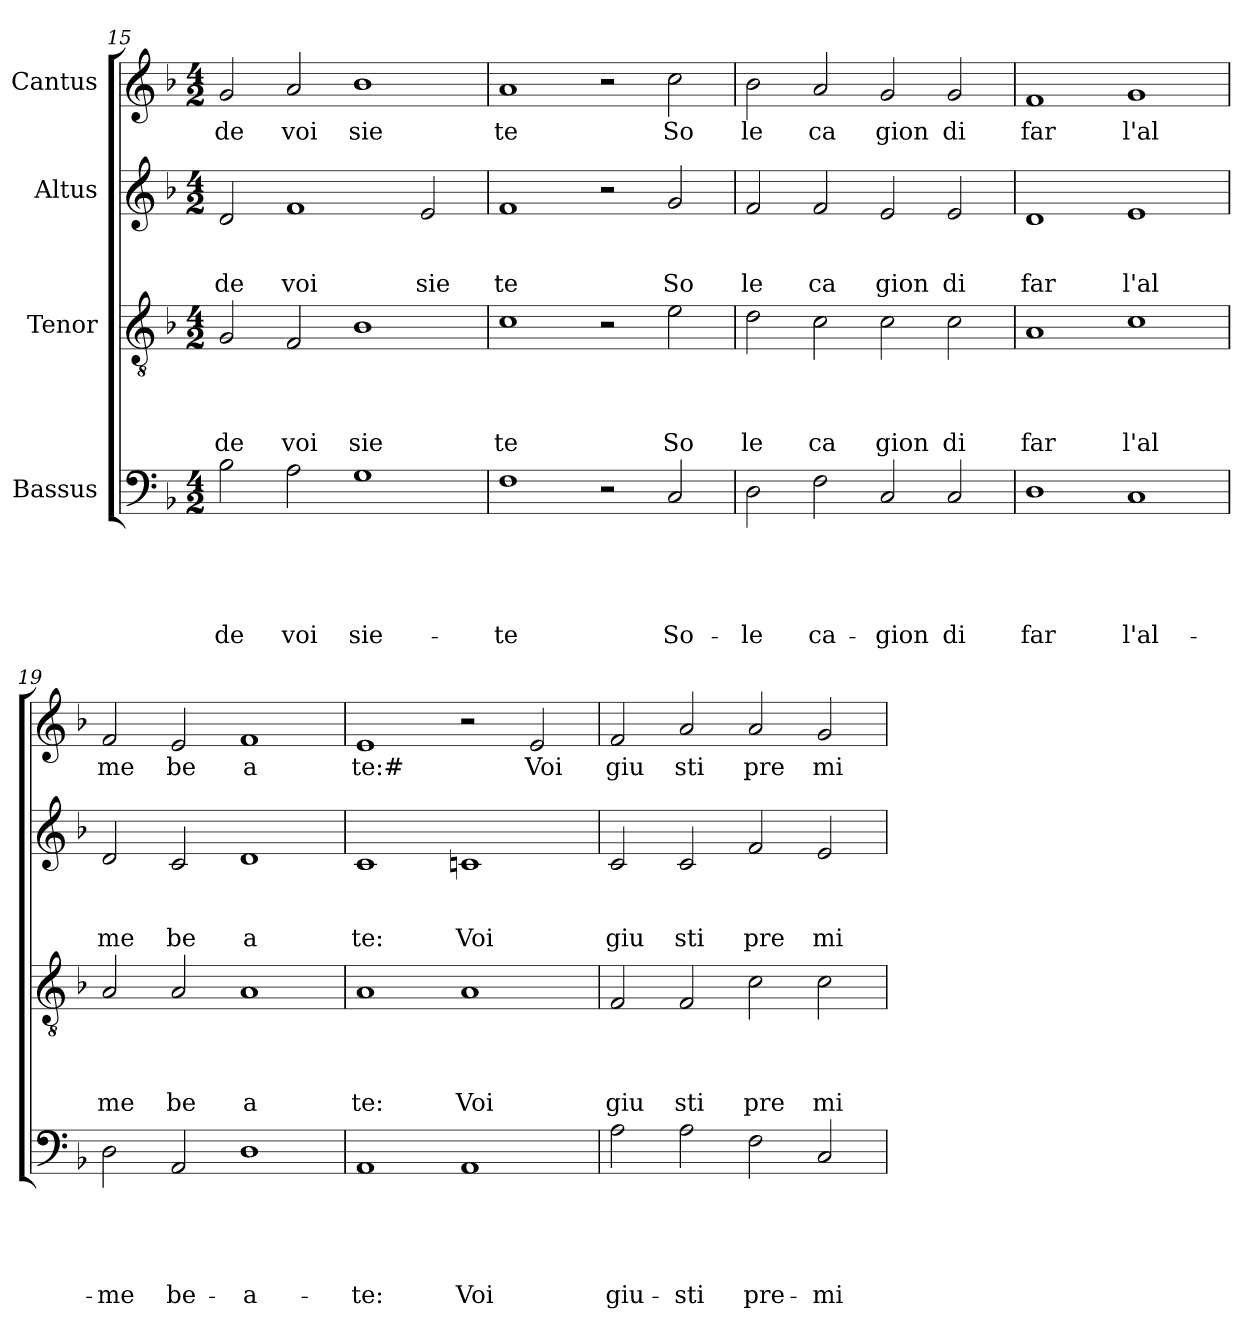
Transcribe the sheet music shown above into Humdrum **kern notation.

**kern	**text	**text	**text	**text	**text	**kern	**text	**text	**text	**text	**kern	**text	**text	**text	**kern	**text
*part4	*part4	*part4	*part4	*part4	*part4	*part3	*part3	*part3	*part3	*part3	*part2	*part2	*part2	*part2	*part1	*part1
*staff4	*staff4	*staff4	*staff4	*staff4	*staff4	*staff3	*staff3	*staff3	*staff3	*staff3	*staff2	*staff2	*staff2	*staff2	*staff1	*staff1
*I"Bassus	*	*	*	*	*	*I"Tenor	*	*	*	*	*I"Altus	*	*	*	*I"Cantus	*
*clefF4	*	*	*	*	*	*clefGv2	*	*	*	*	*clefG2	*	*	*	*clefG2	*
*k[b-]	*	*	*	*	*	*k[b-]	*	*	*	*	*k[b-]	*	*	*	*k[b-]	*
*F:	*	*	*	*	*	*F:	*	*	*	*	*F:	*	*	*	*F:	*
*M4/2	*	*	*	*	*	*M4/2	*	*	*	*	*M4/2	*	*	*	*M4/2	*
=15	=15	=15	=15	=15	=15	=15	=15	=15	=15	=15	=15	=15	=15	=15	=15	=15
!	!	!	!	!	!LO:LY:b	!	!	!	!	!LO:LY:b	!	!	!	!LO:LY:b	!	!LO:LY:b
2B-\	.	.	.	.	-de	2G/	.	.	.	de	2d/	.	.	de	2g/	de
!	!	!	!	!	!LO:LY:b	!	!	!	!	!LO:LY:b	!	!	!	!LO:LY:b	!	!LO:LY:b
2A\	.	.	.	.	voi	2F/	.	.	.	voi	1f	.	.	voi	2a/	voi
!	!	!	!	!	!LO:LY:b	!	!	!	!	!LO:LY:b	!	!	!	!	!	!LO:LY:b
1G	.	.	.	.	sie-	1B-	.	.	.	sie	.	.	.	.	1b-	sie
!	!	!	!	!	!	!	!	!	!	!	!	!	!	!LO:LY:b	!	!
.	.	.	.	.	.	.	.	.	.	.	2e/	.	.	sie	.	.
=16	=16	=16	=16	=16	=16	=16	=16	=16	=16	=16	=16	=16	=16	=16	=16	=16
!	!	!	!	!	!LO:LY:b	!	!	!	!	!LO:LY:b	!	!	!	!LO:LY:b	!	!LO:LY:b
1F	.	.	.	.	-te	1c	.	.	.	te	1f	.	.	te	1a	te
2r	.	.	.	.	.	2r	.	.	.	.	2r	.	.	.	2r	.
!	!	!	!	!	!LO:LY:b	!	!	!	!	!LO:LY:b	!	!	!	!LO:LY:b	!	!LO:LY:b
2C/	.	.	.	.	So-	2e\	.	.	.	So	2g/	.	.	So	2cc\	So
=17	=17	=17	=17	=17	=17	=17	=17	=17	=17	=17	=17	=17	=17	=17	=17	=17
!	!	!	!	!	!LO:LY:b	!	!	!	!	!LO:LY:b	!	!	!	!LO:LY:b	!	!LO:LY:b
2D\	.	.	.	.	-le	2d\	.	.	.	le	2f/	.	.	le	2b-\	le
!	!	!	!	!	!LO:LY:b	!	!	!	!	!LO:LY:b	!	!	!	!LO:LY:b	!	!LO:LY:b
2F\	.	.	.	.	ca-	2c\	.	.	.	ca	2f/	.	.	ca	2a/	ca
!	!	!	!	!	!LO:LY:b	!	!	!	!	!LO:LY:b	!	!	!	!LO:LY:b	!	!LO:LY:b
2C/	.	.	.	.	-gion	2c\	.	.	.	gion	2e/	.	.	gion	2g/	gion
!	!	!	!	!	!LO:LY:b	!	!	!	!	!LO:LY:b	!	!	!	!LO:LY:b	!	!LO:LY:b
2C/	.	.	.	.	di	2c\	.	.	.	di	2e/	.	.	di	2g/	di
=18	=18	=18	=18	=18	=18	=18	=18	=18	=18	=18	=18	=18	=18	=18	=18	=18
!	!	!	!	!	!LO:LY:b	!	!	!	!	!LO:LY:b	!	!	!	!LO:LY:b	!	!LO:LY:b
1D	.	.	.	.	far	1A	.	.	.	far	1d	.	.	far	1f	far
!	!	!	!	!	!LO:LY:b	!	!	!	!	!LO:LY:b	!	!	!	!LO:LY:b	!	!LO:LY:b
1C	.	.	.	.	l'al-	1c	.	.	.	l'al	1e	.	.	l'al	1g	l'al
=19	=19	=19	=19	=19	=19	=19	=19	=19	=19	=19	=19	=19	=19	=19	=19	=19
!	!	!	!	!	!LO:LY:b	!	!	!	!	!LO:LY:b	!	!	!	!LO:LY:b	!	!LO:LY:b
2D\	.	.	.	.	-me	2A/	.	.	.	me	2d/	.	.	me	2f/	me
!	!	!	!	!	!LO:LY:b	!	!	!	!	!LO:LY:b	!	!	!	!LO:LY:b	!	!LO:LY:b
2AA/	.	.	.	.	be-	2A/	.	.	.	be	2c/	.	.	be	2e/	be
!	!	!	!	!	!LO:LY:b	!	!	!	!	!LO:LY:b	!	!	!	!LO:LY:b	!	!LO:LY:b
1D	.	.	.	.	-a-	1A	.	.	.	a	1d	.	.	a	1f	a
=20	=20	=20	=20	=20	=20	=20	=20	=20	=20	=20	=20	=20	=20	=20	=20	=20
!	!	!	!	!	!LO:LY:b	!	!	!	!	!LO:LY:b	!	!	!	!LO:LY:b	!	!LO:LY:b:rj
1AA	.	.	.	.	-te:	1A	.	.	.	te:	1c	.	.	te:	1e	te:#
!	!	!	!	!	!LO:LY:b	!	!	!	!	!LO:LY:b	!	!	!	!LO:LY:b	!	!
1AA	.	.	.	.	Voi	1A	.	.	.	Voi	1cn	.	.	Voi	2r	.
!	!	!	!	!	!	!	!	!	!	!	!	!	!	!	!	!LO:LY:b
.	.	.	.	.	.	.	.	.	.	.	.	.	.	.	2e/	Voi
=21	=21	=21	=21	=21	=21	=21	=21	=21	=21	=21	=21	=21	=21	=21	=21	=21
!	!	!	!	!	!LO:LY:b	!	!	!	!	!LO:LY:b	!	!	!	!LO:LY:b	!	!LO:LY:b
2A\	.	.	.	.	giu-	2F/	.	.	.	giu	2c/	.	.	giu	2f/	giu
!	!	!	!	!	!LO:LY:b	!	!	!	!	!LO:LY:b	!	!	!	!LO:LY:b	!	!LO:LY:b
2A\	.	.	.	.	-sti	2F/	.	.	.	sti	2c/	.	.	sti	2a/	sti
!	!	!	!	!	!LO:LY:b	!	!	!	!	!LO:LY:b	!	!	!	!LO:LY:b	!	!LO:LY:b
2F\	.	.	.	.	pre-	2c\	.	.	.	pre	2f/	.	.	pre	2a/	pre
!	!	!	!	!	!LO:LY:b	!	!	!	!	!LO:LY:b	!	!	!	!LO:LY:b	!	!LO:LY:b
2C/	.	.	.	.	-mi	2c\	.	.	.	mi	2e/	.	.	mi	2g/	mi
=	=	=	=	=	=	=	=	=	=	=	=	=	=	=	=	=
*-	*-	*-	*-	*-	*-	*-	*-	*-	*-	*-	*-	*-	*-	*-	*-	*-
